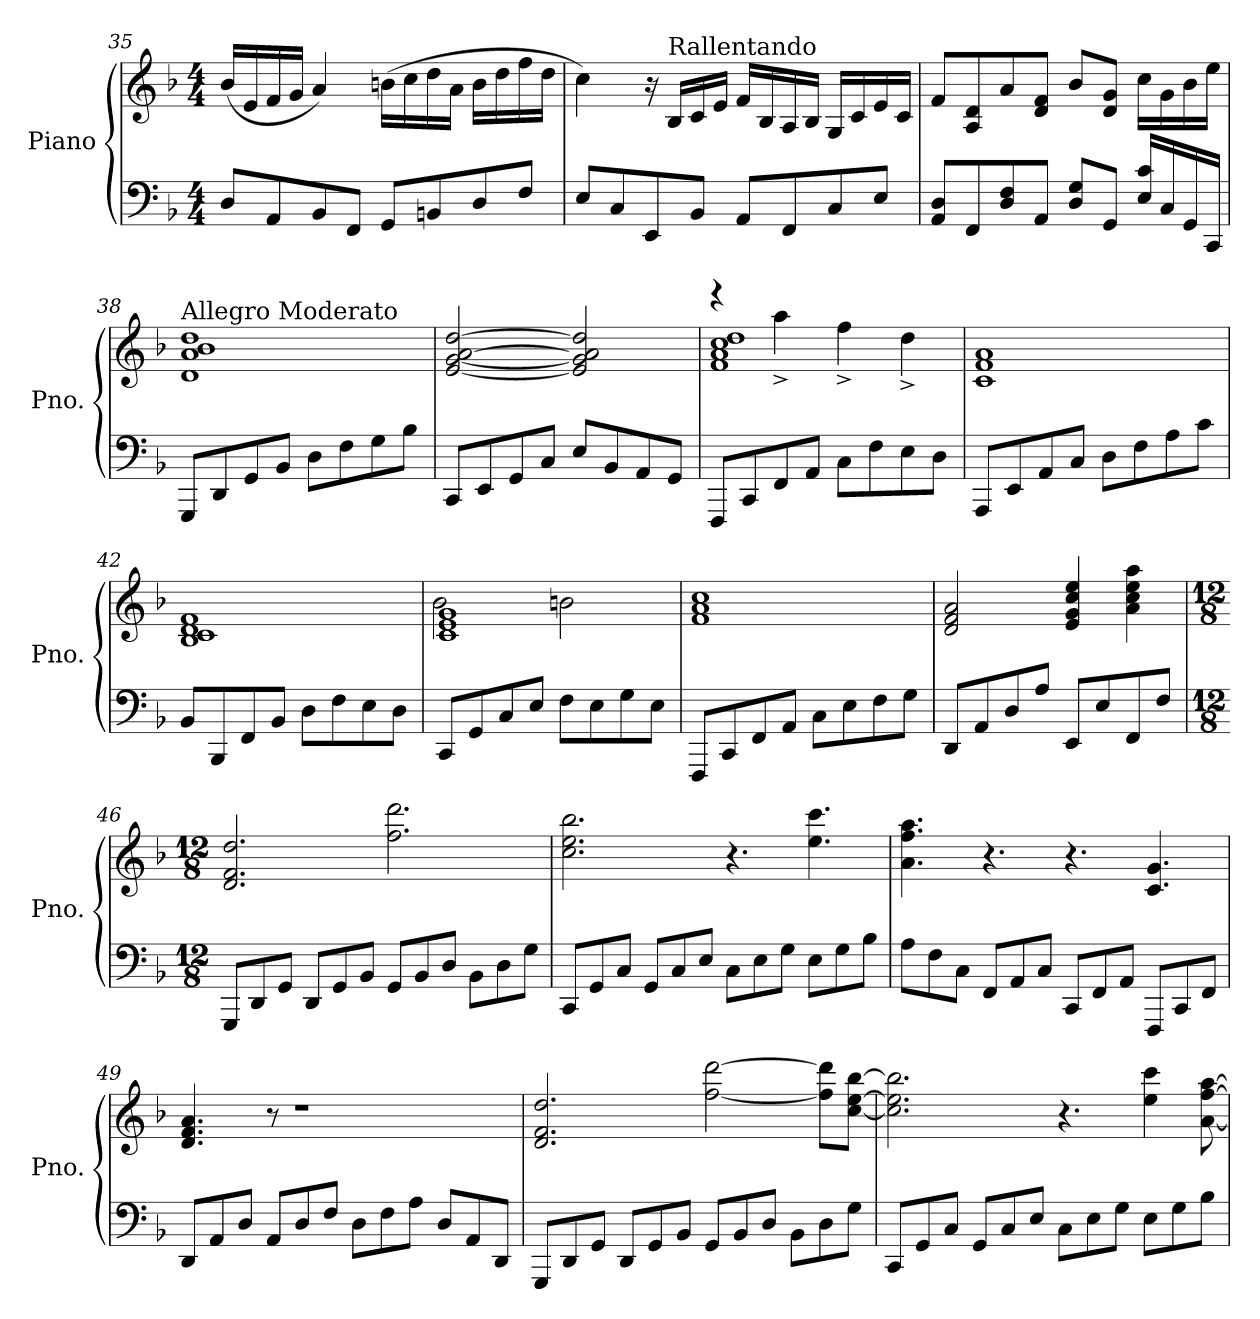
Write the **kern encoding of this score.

**kern	**kern
*part1	*part1
*staff2	*staff1
*I"Piano	*
*I'Pno.	*
*clefF4	*clefG2
*k[b-]	*k[b-]
*M4/4	*M4/4
=35	=35
8D/L	(16b-/LL
.	16e/
8AA/	16f/
.	16g/JJ
8BB-/	4a/)
8FF/J	.
8GG/L	(16bn\LL
.	16cc\
8BBn/	16dd\
.	16a\JJ
8D/	16b\LL
.	16dd\
8F/J	16ff\
.	16dd\JJ
=36	=36
8E/L	4cc\)
8C/	.
8EE/	16r
!	!LO:TX:a:t=Rallentando
.	16B-/LL
8BB-/J	16c/
.	16e/JJ
*	*MM102
8AA/L	16f/LL
.	16B-/
8FF/	16A/
*	*MM100
.	16B-/JJ
8C/	16G/LL
*	*MM98
.	16c/
8E/J	16e/
.	16c/JJ
!!LO:LB:g=z
=37	=37
*	*MM95
8AA/ 8D/L	8f/L
*	*MM90
8FF/	8A/ 8d/
*	*MM85
8D/ 8F/	8a/
8AA/J	8d/ 8f/J
8D/ 8G/L	8b-/L
8GG/J	8d/ 8g/J
*	*MM60
16E/ 16c/LL	16cc\LL
16C/	16g\
16GG/	16b-\
*	*MM35
16CC/JJ	16ee\JJ
=38	=38
*	*MM110
!	!LO:TX:a:t=Allegro Moderato
8GGG/L	1d 1a 1b- 1dd
8DD/	.
8GG/	.
8BB-/J	.
8D\L	.
8F\	.
8G\	.
8B-\J	.
=39	=39
*	*MM120
8CC/L	[2e/ [2g/ [2a/ [2dd/
8EE/	.
8GG/	.
8C/J	.
8E/L	2e/] 2g/] 2a/] 2dd/]
8BB-/	.
8AA/	.
8GG/J	.
=40	=40
*	*^
8FFF/L	1f 1a 1cc 1dd	4reee
8CC/	.	.
8FF/	.	4aa^\
8AA/J	.	.
8C\L	.	4ff^\
8F\	.	.
8E\	.	4dd^\
8D\J	.	.
*	*v	*v
=41	=41
8AAA/L	1c 1f 1a
8EE/	.
8AA/	.
8C/J	.
8D\L	.
8F\	.
8A\	.
8c\J	.
!!LO:LB:g=z
=42	=42
8BB-/L	1B- 1c 1d 1f
8BBB-/	.
8FF/	.
8BB-/J	.
8D\L	.
8F\	.
8E\	.
8D\J	.
=43	=43
*	*^
8CC/L	1c 1e 1g	2b-\
8GG/	.	.
8C/	.	.
8E/J	.	.
8F\L	.	2bn\
8E\	.	.
8G\	.	.
8E\J	.	.
*	*v	*v
=44	=44
8FFF/L	1f 1a 1cc
8CC/	.
8FF/	.
8AA/J	.
8C\L	.
8E\	.
8F\	.
8G\J	.
=45	=45
8DD/L	2d/ 2f/ 2a/
8AA/	.
8D/	.
8A/J	.
8EE/L	4e/ 4g/ 4cc/ 4ee/
8E/	.
8FF/	4a\ 4cc\ 4ee\ 4aa\
8F/J	.
!!LO:LB:g=z
=46	=46
*M12/8	*M12/8
*	*MM180
8GGG/L	2.d/ 2.f/ 2.dd/
8DD/	.
8GG/J	.
8DD/L	.
8GG/	.
8BB-/J	.
8GG/L	2.ff\ 2.ddd\
8BB-/	.
8D/J	.
8BB-\L	.
8D\	.
8G\J	.
=47	=47
8CC/L	2.cc\ 2.ee\ 2.bb-\
8GG/	.
8C/J	.
8GG/L	.
8C/	.
8E/J	.
8C\L	4.r
8E\	.
8G\J	.
8E\L	4.ee\ 4.ccc\
8G\	.
8B-\J	.
=48	=48
8A\L	4.a\ 4.ff\ 4.aa\
8F\	.
8C\J	.
8FF/L	4.r
8AA/	.
8C/J	.
8CC/L	4.r
8FF/	.
8AA/J	.
8FFF/L	4.c/ 4.g/
8CC/	.
8FF/J	.
!!LO:LB:g=z
=49	=49
8DD/L	4.d/ 4.f/ 4.a/
8AA/	.
8D/J	.
8AA/L	8r
8D/	1r
8F/J	.
8D\L	.
8F\	.
8A\J	.
8D/L	.
8AA/	.
8DD/J	.
=50	=50
8GGG/L	2.d/ 2.f/ 2.dd/
8DD/	.
8GG/J	.
8DD/L	.
8GG/	.
8BB-/J	.
8GG/L	[2ff\ [2ddd\
8BB-/	.
8D/J	.
8BB-\L	.
8D\	8ff\] 8ddd\]L
8G\J	[8cc\ [8ee\ [8bb-\J
=51	=51
8CC/L	2.cc\] 2.ee\] 2.bb-\]
8GG/	.
8C/J	.
8GG/L	.
8C/	.
8E/J	.
8C\L	4.r
8E\	.
8G\J	.
8E\L	4ee\ 4ccc\
8G\	.
8B-\J	[8a\ [8ff\ [8aa\
=	=
*-	*-
